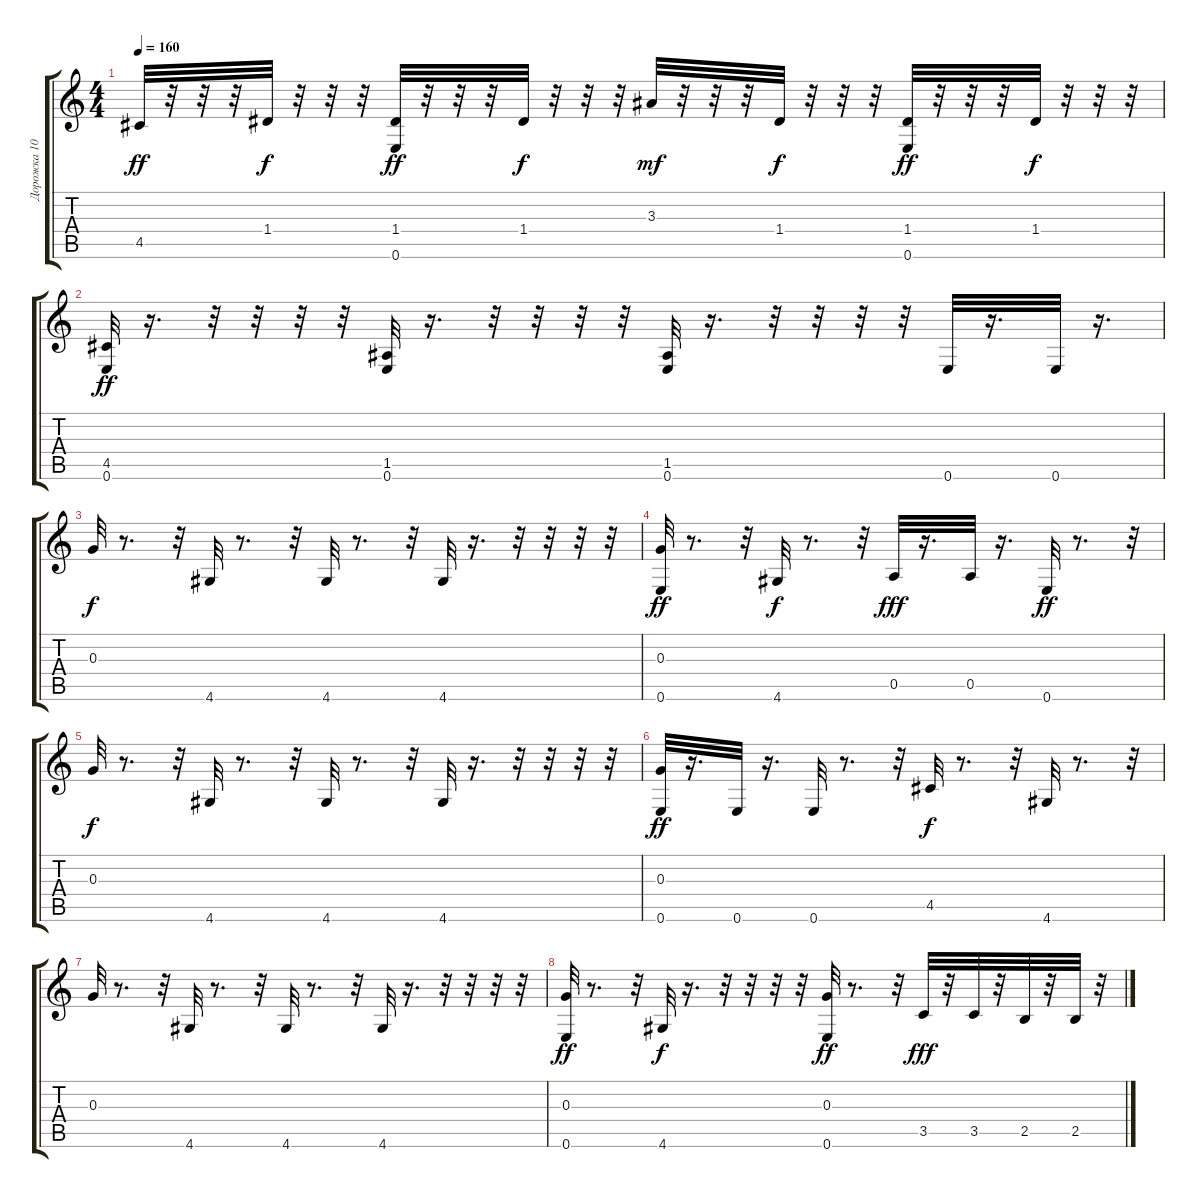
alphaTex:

\track ("Дорожка 10" "Дорожка 10") {instrument acousticguitarnylon}
\staff {score tabs}
\tuning (E4 B3 G3 D3 A2 E2) {hide}
\ts (4 4)
\tempo 160
\clef g2
\ks c
4.5.32{dy ff} r.32 r.32 r.32 1.4.32{dy f} r.32 r.32 r.32 (1.4 0.6).32{dy ff} r.32 r.32 r.32 1.4.32{dy f} r.32 r.32 r.32 3.3.32{dy mf} r.32 r.32 r.32 1.4.32{dy f} r.32 r.32 r.32 (1.4 0.6).32{dy ff} r.32 r.32 r.32 1.4.32{dy f} r.32 r.32 r.32 |
(4.5 0.6).32{dy ff} r.16{d} r.32 r.32 r.32 r.32 (1.5 0.6).32 r.16{d} r.32 r.32 r.32 r.32 (1.5 0.6).32 r.16{d} r.32 r.32 r.32 r.32 0.6.32 r.16{d} 0.6.32 r.16{d} |
0.3.32{dy f} r.8{d} r.32 4.6.32 r.8{d} r.32 4.6.32 r.8{d} r.32 4.6.32 r.16{d} r.32 r.32 r.32 r.32 |
(0.3 0.6).32{dy ff} r.8{d} r.32 4.6.32{dy f} r.8{d} r.32 0.5.32{dy fff} r.16{d} 0.5.32 r.16{d} 0.6.32{dy ff} r.8{d} r.32 |
0.3.32{dy f} r.8{d} r.32 4.6.32 r.8{d} r.32 4.6.32 r.8{d} r.32 4.6.32 r.16{d} r.32 r.32 r.32 r.32 |
(0.3 0.6).32{dy ff} r.16{d} 0.6.32 r.16{d} 0.6.32 r.8{d} r.32 4.5.32{dy f} r.8{d} r.32 4.6.32 r.8{d} r.32 |
0.3.32 r.8{d} r.32 4.6.32 r.8{d} r.32 4.6.32 r.8{d} r.32 4.6.32 r.16{d} r.32 r.32 r.32 r.32 |
(0.3 0.6).32{dy ff} r.8{d} r.32 4.6.32{dy f} r.16{d} r.32 r.32 r.32 r.32 (0.3 0.6).32{dy ff} r.8{d} r.32 3.5.32{dy fff} r.32 3.5.32 r.32 2.5.32 r.32 2.5.32 r.32
